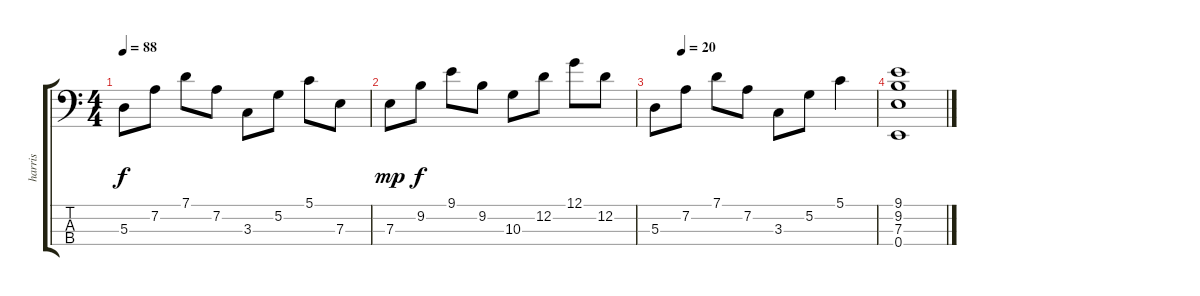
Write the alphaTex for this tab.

\track ("harris" "harris") {instrument electricbassfinger}
\staff {score tabs}
\tuning (G2 D2 A1 E1) {hide}
\ts (4 4)
\tempo 88
\clef f4
\ks c
5.3.8{dy f} 7.2.8 7.1.8 7.2.8 3.3.8 5.2.8 5.1.8 7.3.8 |
7.3.8{dy mp} 9.2.8{dy f} 9.1.8 9.2.8 10.3.8 12.2.8 12.1.8 12.2.8 |
\tempo (20 0.125)
5.3.8 7.2.8 7.1.8 7.2.8 3.3.8 5.2.8 5.1.4 |
(9.1 9.2 7.3 0.4).1
